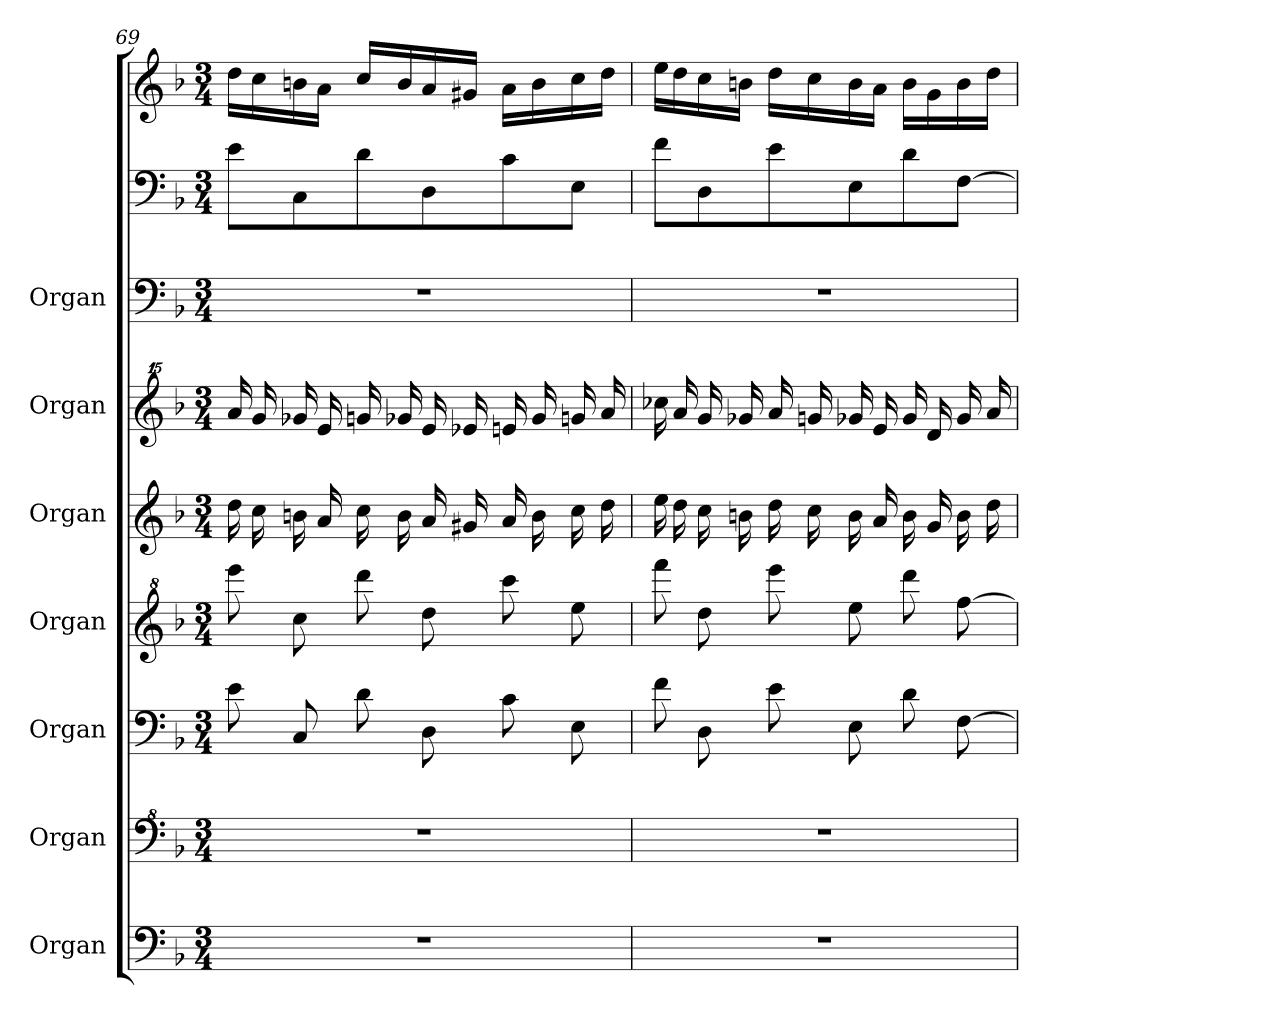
**kern	**kern	**kern	**kern	**kern	**kern	**kern	**kern	**kern
*part7	*part6	*part5	*part4	*part3	*part2	*part1	*part1	*part1
*staff9	*staff8	*staff7	*staff6	*staff5	*staff4	*staff3	*staff2	*staff1
*I"Organ	*I"Organ	*I"Organ	*I"Organ	*I"Organ	*I"Organ	*I"Organ	*	*
*	*I'Org.	*	*	*	*	*	*	*
!!LO:PB:g=z
*clefF4	*clefF^4	*clefF4	*clefG^2	*clefG2	*clefG^^2	*clefF4	*clefF4	*clefG2
*k[b-]	*k[b-]	*k[b-]	*k[b-]	*k[b-]	*k[b-]	*k[b-]	*k[b-]	*k[b-]
*M3/4	*M3/4	*M3/4	*M3/4	*M3/4	*M3/4	*M3/4	*M3/4	*M3/4
=69	=69	=69	=69	=69	=69	=69	=69	=69
2.r	2.r	8e\	8eeee\	16dd\	16aaa/	2.r	8e\L	16dd\LL
.	.	.	.	16cc\	16ggg/	.	.	16cc\
.	.	8C/	8ccc\	16bn\	16ggg-X/	.	8C\	16bn\
.	.	.	.	16a/	16eee/	.	.	16a\JJ
.	.	8d\	8dddd\	16cc\	16gggn/	.	8d\	16cc/LL
.	.	.	.	16b\	16ggg-X/	.	.	16b/
.	.	8D\	8ddd\	16a/	16eee/	.	8D\	16a/
.	.	.	.	16g#X/	16eee-X/	.	.	16g#X/JJ
.	.	8c\	8cccc\	16a/	16eeen/	.	8c\	16a\LL
.	.	.	.	16b\	16ggg-/	.	.	16b\
.	.	8E\	8eee\	16cc\	16gggn/	.	8E\J	16cc\
.	.	.	.	16dd\	16aaa/	.	.	16dd\JJ
=70	=70	=70	=70	=70	=70	=70	=70	=70
2.r	2.r	8f\	8ffff\	16ee\	16cccc-X\	2.r	8f\L	16ee\LL
.	.	.	.	16dd\	16aaa/	.	.	16dd\
.	.	8D\	8ddd\	16cc\	16ggg/	.	8D\	16cc\
.	.	.	.	16bn\	16ggg-X/	.	.	16bn\JJ
.	.	8e\	8eeee\	16dd\	16aaa/	.	8e\	16dd\LL
.	.	.	.	16cc\	16gggn/	.	.	16cc\
.	.	8E\	8eee\	16b\	16ggg-X/	.	8E\	16b\
.	.	.	.	16a/	16eee/	.	.	16a\JJ
.	.	8d\	8dddd\	16b\	16ggg-/	.	8d\	16b\LL
.	.	.	.	16g/	16ddd/	.	.	16g\
.	.	[8F\	[8fff\	16b\	16ggg-/	.	[8F\J	16b\
.	.	.	.	16dd\	16aaa/	.	.	16dd\JJ
=	=	=	=	=	=	=	=	=
*-	*-	*-	*-	*-	*-	*-	*-	*-
